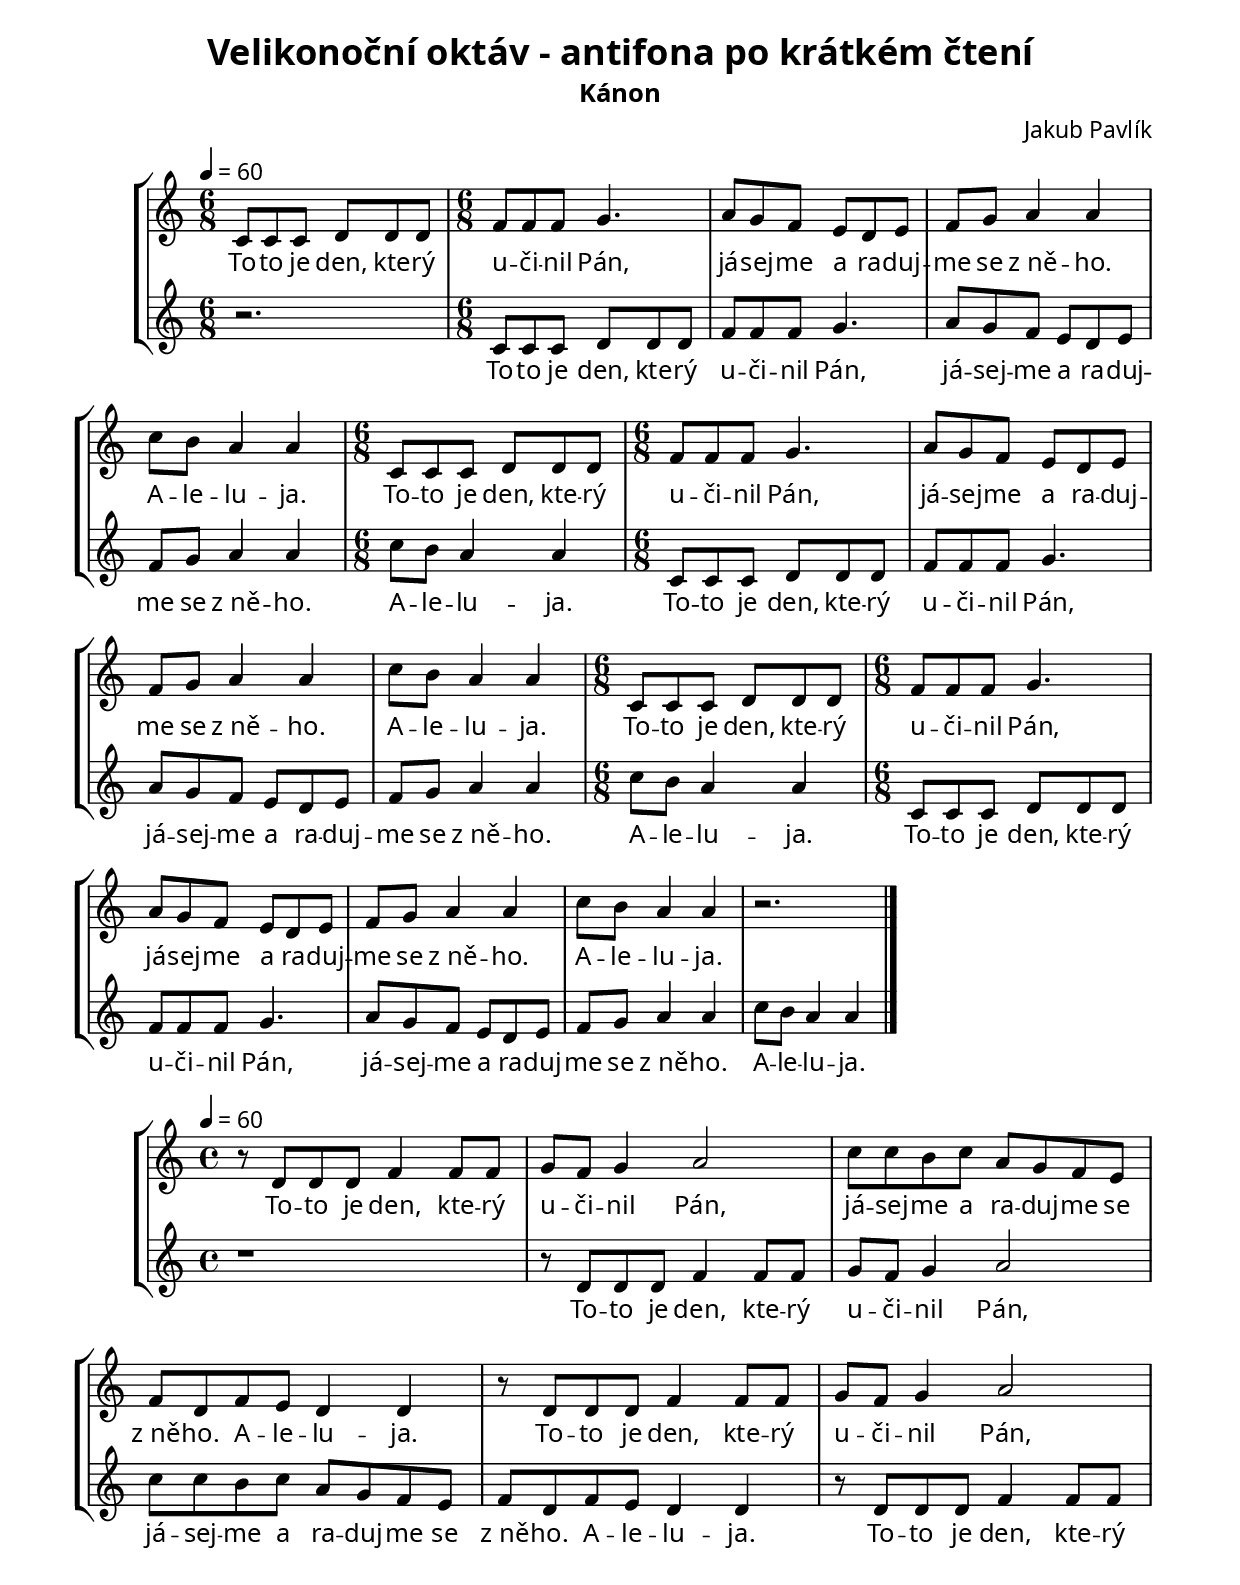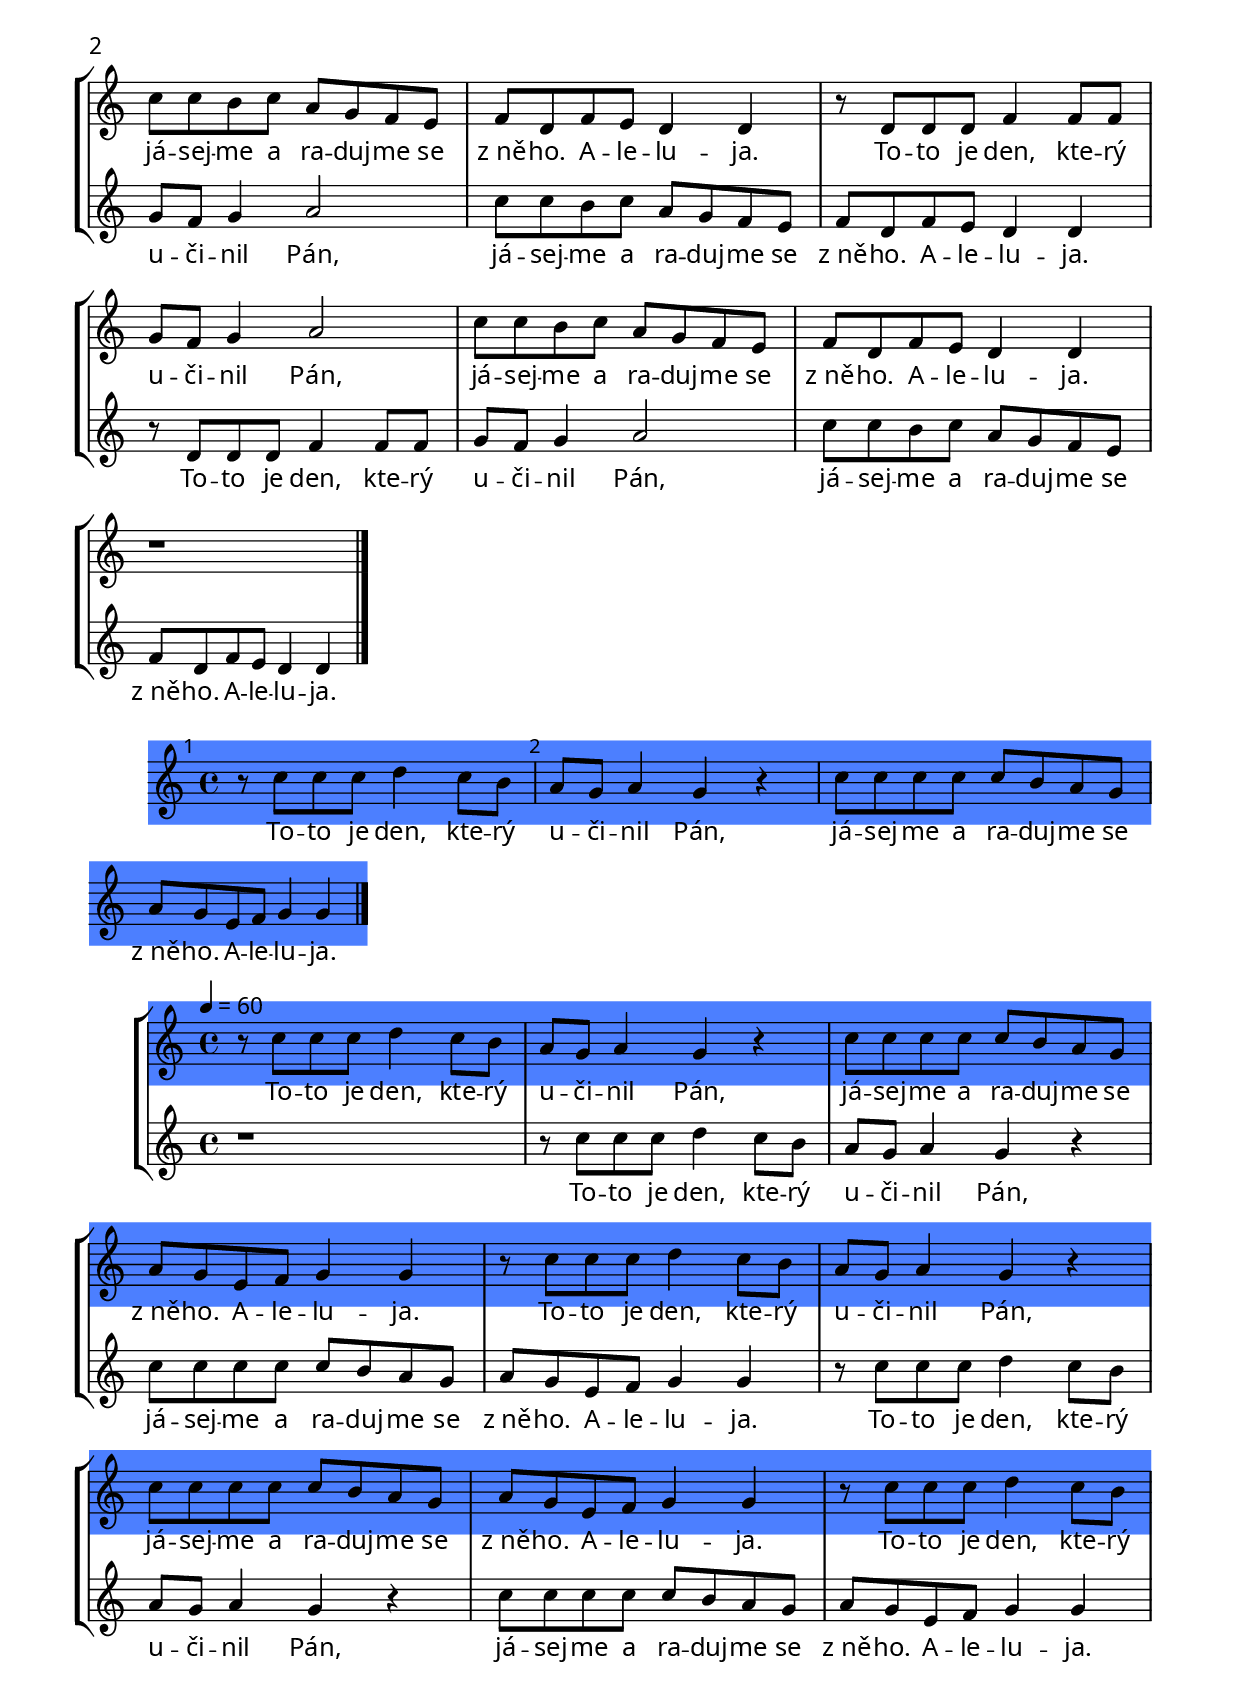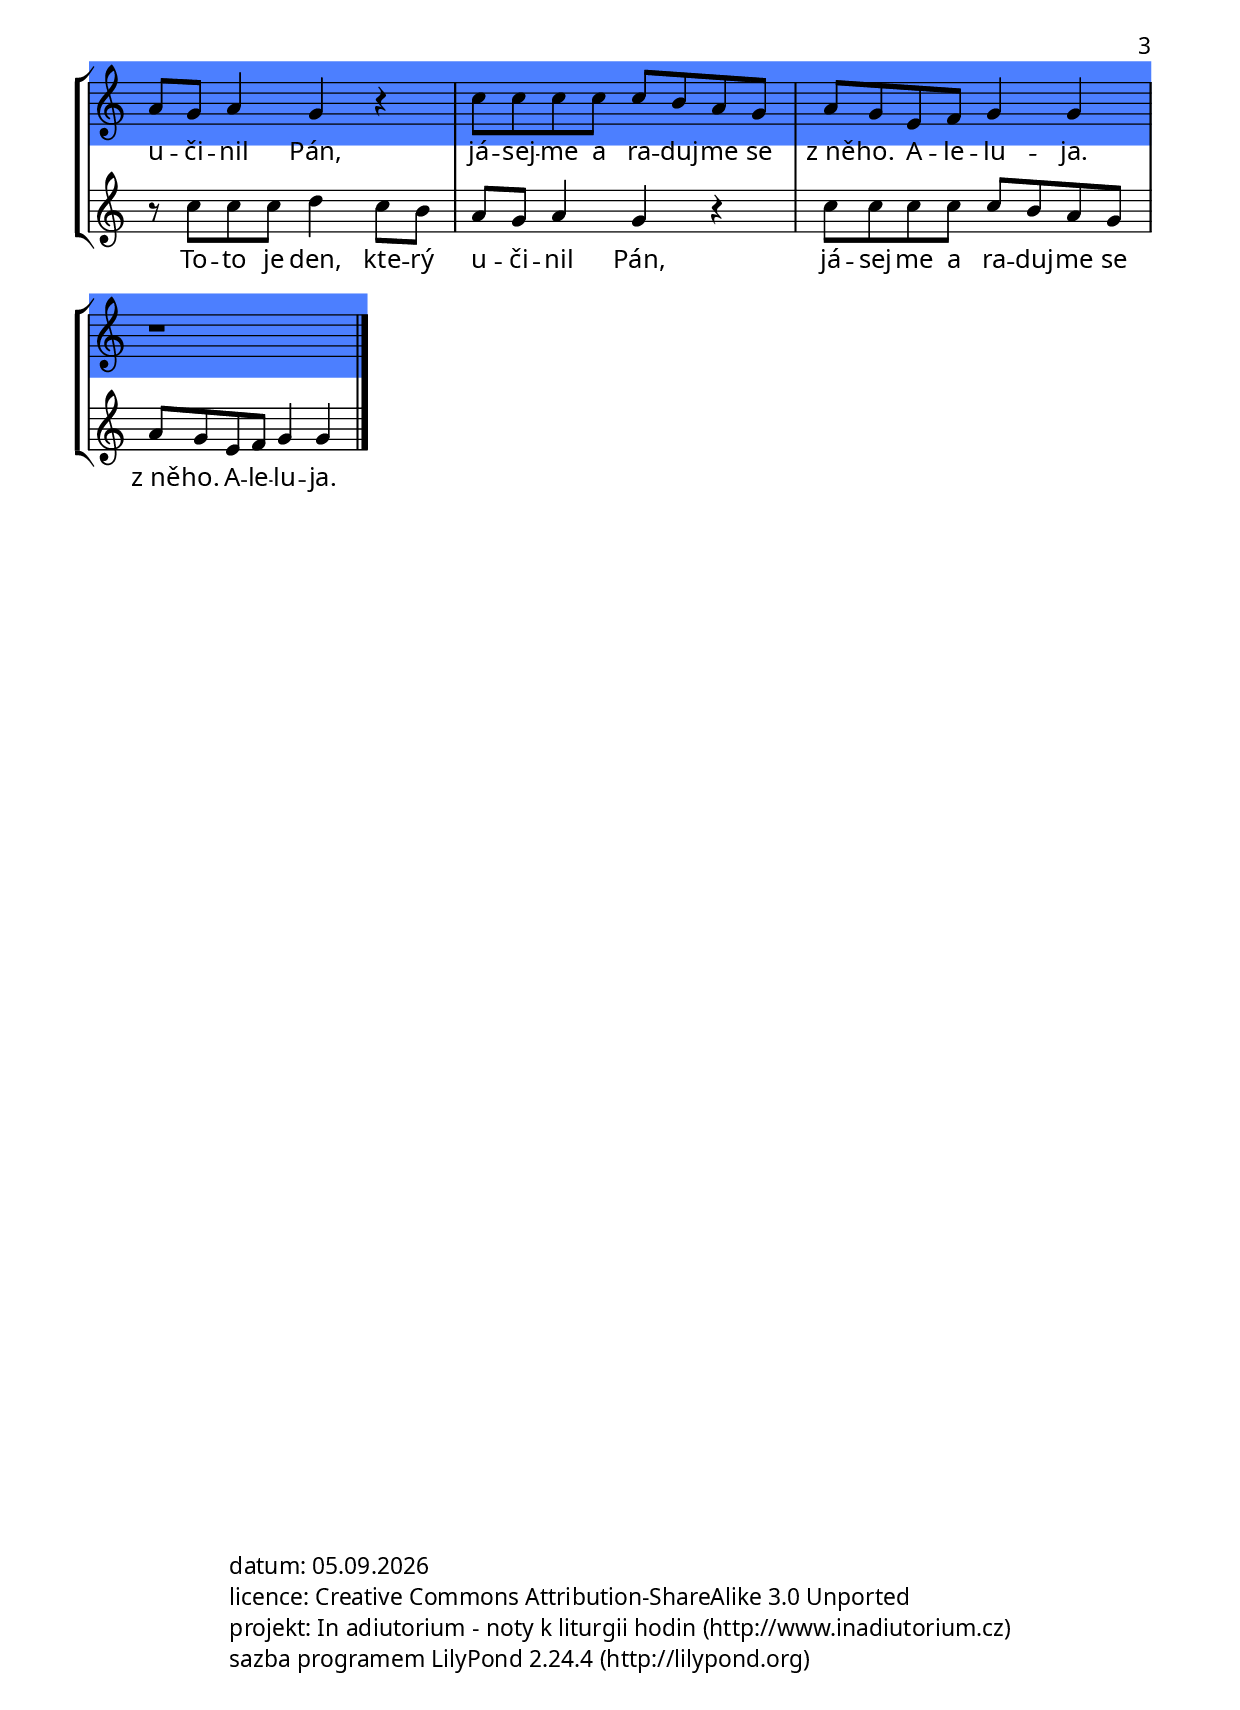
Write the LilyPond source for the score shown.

\version "2.19.83"

\include "../../spolecne/tiraz.ly"
\include "../../spolecne/layout.ly"
\include "../../spolecne/variationes.ly"

\header {
  title = "Velikonoční oktáv - antifona po krátkém čtení"
  subtitle = "Kánon"
  composer = "Jakub Pavlík"
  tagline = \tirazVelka
}

kanonRozpis =
#(define-music-function
     (parser location musicLine lyr repetitions voiceRest)
     (ly:music? ly:music? integer? ly:music?)
  #{
    \new StaffGroup <<
      \new Staff <<
        \set Staff.midiInstrument = "flute"
        \new Voice = "a" { \tempo 4 = 60 \repeat unfold #repetitions { #musicLine } #voiceRest \bar "|." }
      >>
      \context Lyrics = "la" \lyricsto "a" { \repeat unfold #repetitions { #lyr } }
      \new Staff <<
        \set Staff.midiInstrument = "flute"
        \new Voice = "b" { #voiceRest \repeat unfold #repetitions { #musicLine } }
      >>
      \context Lyrics = "lb" \lyricsto "b" { \repeat unfold #repetitions { #lyr } }
    >>
  #})

melodie = \relative c'' {
  \zvyraznovacModry
  r8 c c c d4 c8 b a g a4 g r
  c8 c c c c b a g a g e f g4 g
}

lyr = \lyricmode {
  To -- to je den, kte -- rý u -- či -- nil Pán,
  já -- sej -- me a ra -- duj -- me se z_ně -- ho. A -- le -- lu -- ja.
}

\score {
  \kanonRozpis
    \relative c' {
      \time 6/8
      c8 c c d d8 d
      f f f g4.
      a8 g f e d e f g a4 a
      c8 b a4 a
    }
    \lyr
    3
    { r2. }
  \layout {}
  \midi {}
}

\score {
  \kanonRozpis
    \relative c' {
      r8 d8 d d f4 f8 f g f g4 a2
      c8 c b c a g f e f d f e d4 d
    }
    \lyr
    3
    { r1 }
  \layout {}
  \midi {}
}

\score {
  \new Staff <<
    \new Voice = "a" { \melodie \bar "|." }
    \new Voice { \mark\markup\small "1" s1 \mark\markup\small "2" }
    \context Lyrics \lyricsto "a" { \lyr }
  >>
  \header {
    quid = "ant. /místo responsoria/"
    quidbreve = "ant."
    id = "resp"
  }
}

\score {
  \kanonRozpis
    \melodie
    \lyr
    3
    { r1 }
  \layout {}
  \midi {}
}

